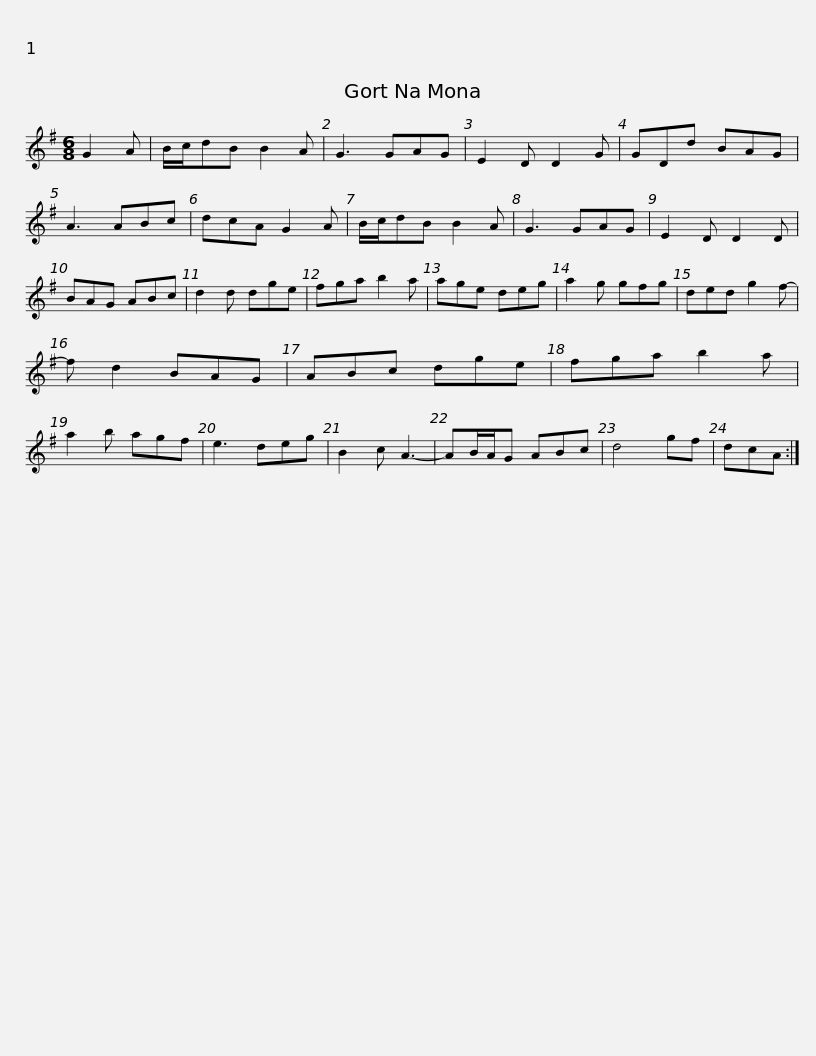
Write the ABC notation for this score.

X:1
L:1/8
M:6/8
I:linebreak $
K:G
V:1 treble
V:1
 G2 A | B/c/dB B2 A | G3 GAG | E2 D D2 G | GDd BAG | %5
 A3 ABc | dcA G2 A | B/c/dB B2 A |$ G3 GAG | E2 D D2 D | %10
 BAG ABc | d2 d dge | fga b2 a | age deg | a2 g gfg | %15
 ded g2 f- |$ f d2 BAG | ABc dge | fga b2 a | a2 b agf | %20
 e3 deg | B2 c A3- | AB/A/G ABc | d4 gf | dcA :| %25
